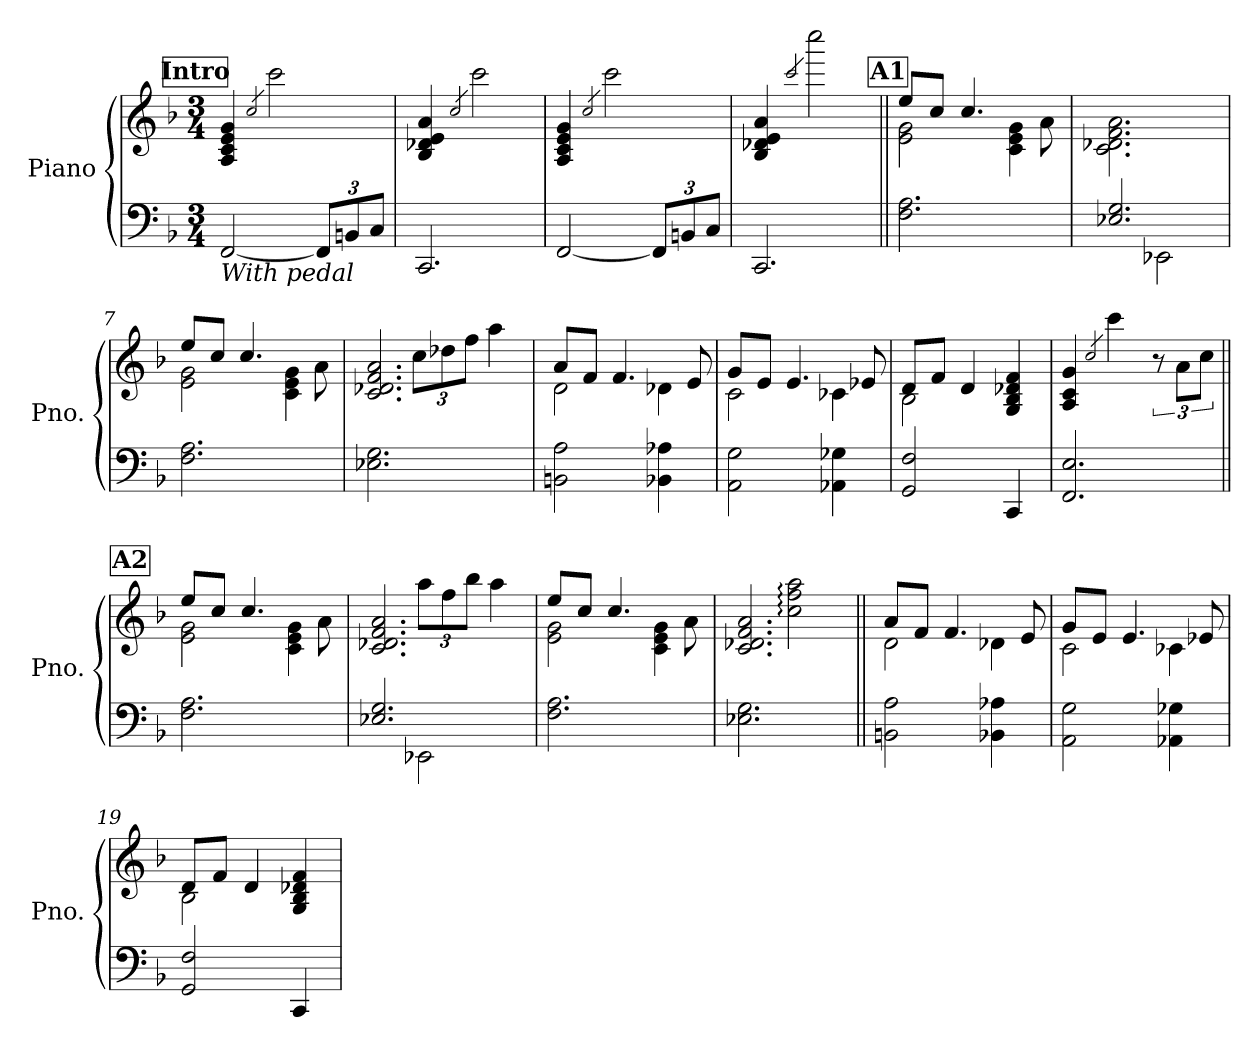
**kern	**kern
*part1	*part1
*staff2	*staff1
*I"Piano	*
*I'Pno.	*
*clefF4	*clefG2
*k[b-]	*k[b-]
*M3/4	*M3/4
*MM64	*MM64
!!LO:REH:place=s1:a:B:fs=14:t=Intro
=1	=1
!LO:TX:b:i:t=With pedal	!
[2FF/	4A/ 4c/ 4e/ 4g/
.	2qcc/
.	2ccc\
*Xbrackettup	*
12FF/L]	.
12BBn/	.
12C/J	.
=2	=2
2.CC/	4B-/ 4d-X/ 4e/ 4a/
.	2qcc/
.	2ccc\
=3	=3
[2FF/	4A/ 4c/ 4e/ 4g/
.	2qcc/
.	2ccc\
12FF/L]	.
12BBn/	.
12C/J	.
=4	=4
2.CC/	4B-/ 4d-X/ 4e/ 4a/
.	2qccc/
.	2cccc\
!!LO:LB:g=z
!!LO:REH:place=s1:a:B:fs=14:t=A1
=5||	=5||
*	*^
2.F\ 2.A\	2e\ 2g\	8ee/L
.	.	8cc/J
.	.	4.cc/
.	4c\ 4e\ 4g\	.
.	.	8a\
*	*v	*v
=6	=6
*^	*
2.E-X/ 2.G/	4ryy	2.c\ 2.d-X\ 2.f\ 2.a\
.	2EE-X\	.
*v	*v	*
=7	=7
*	*^
2.F\ 2.A\	2e\ 2g\	8ee/L
.	.	8cc/J
.	.	4.cc/
.	4c\ 4e\ 4g\	.
.	.	8a\
=8	=8	=8
2.E-X\ 2.G\	2.c/ 2.d-X/ 2.f/ 2.a/	4ryy
*	*	*Xbrackettup
.	.	12cc\L
.	.	12dd-X\
.	.	12ff\J
.	.	4aa\
!!LO:LB:g=z	!!
=9	=9	=9
2BBn\ 2A\	8a/L	2d\
.	8f/J	.
.	4.f/	.
4BB-X\ 4A-X\	.	4d-X\
.	8e/	.
=10	=10	=10
2AA\ 2G\	8g/L	2c\
.	8e/J	.
.	4.e/	.
4AA-X\ 4G-X\	.	4c-X\
.	8e-X/	.
=11	=11	=11
2GG/ 2F/	8d/L	2B-\
.	8f/J	.
.	4d/	.
4CC/	4G/ 4B-/ 4d-X/ 4f/	4ryy
*	*v	*v
=12	=12
2.FF/ 2.E/	4A/ 4c/ 4g/
.	2qcc/
.	4ccc\
*	*brackettup
.	12r
.	12a\L
.	12cc\J
!!LO:LB:g=z
!!LO:REH:place=s1:a:B:fs=14:t=A2
=13||	=13||
*	*^
2.F\ 2.A\	2e\ 2g\	8ee/L
.	.	8cc/J
.	.	4.cc/
.	4c\ 4e\ 4g\	.
.	.	8a\
=14	=14	=14
*^	*	*
2.E-X/ 2.G/	4ryy	2.c/ 2.d-X/ 2.f/ 2.a/	4ryy
*	*	*	*Xbrackettup
.	2EE-X\	.	12aa\L
.	.	.	12ff\
.	.	.	12bb-\J
.	.	.	4aa\
*v	*v	*	*
=15	=15	=15
2.F\ 2.A\	2e\ 2g\	8ee/L
.	.	8cc/J
.	.	4.cc/
.	4c\ 4e\ 4g\	.
.	.	8a\
=16	=16	=16
2.E-X\ 2.G\	2.c/ 2.d-X/ 2.f/ 2.a/	4ryy
.	.	2cc\: 2ff\: 2aa\:
!!LO:LB:g=z	!!
=17||	=17||	=17||
2BBn\ 2A\	8a/L	2d\
.	8f/J	.
.	4.f/	.
4BB-X\ 4A-X\	.	4d-X\
.	8e/	.
=18	=18	=18
2AA\ 2G\	8g/L	2c\
.	8e/J	.
.	4.e/	.
4AA-X\ 4G-X\	.	4c-X\
.	8e-X/	.
=19	=19	=19
2GG/ 2F/	8d/L	2B-\
.	8f/J	.
.	4d/	.
4CC/	4G/ 4B-/ 4d-X/ 4f/	4ryy
*	*v	*v
=	=
*-	*-
